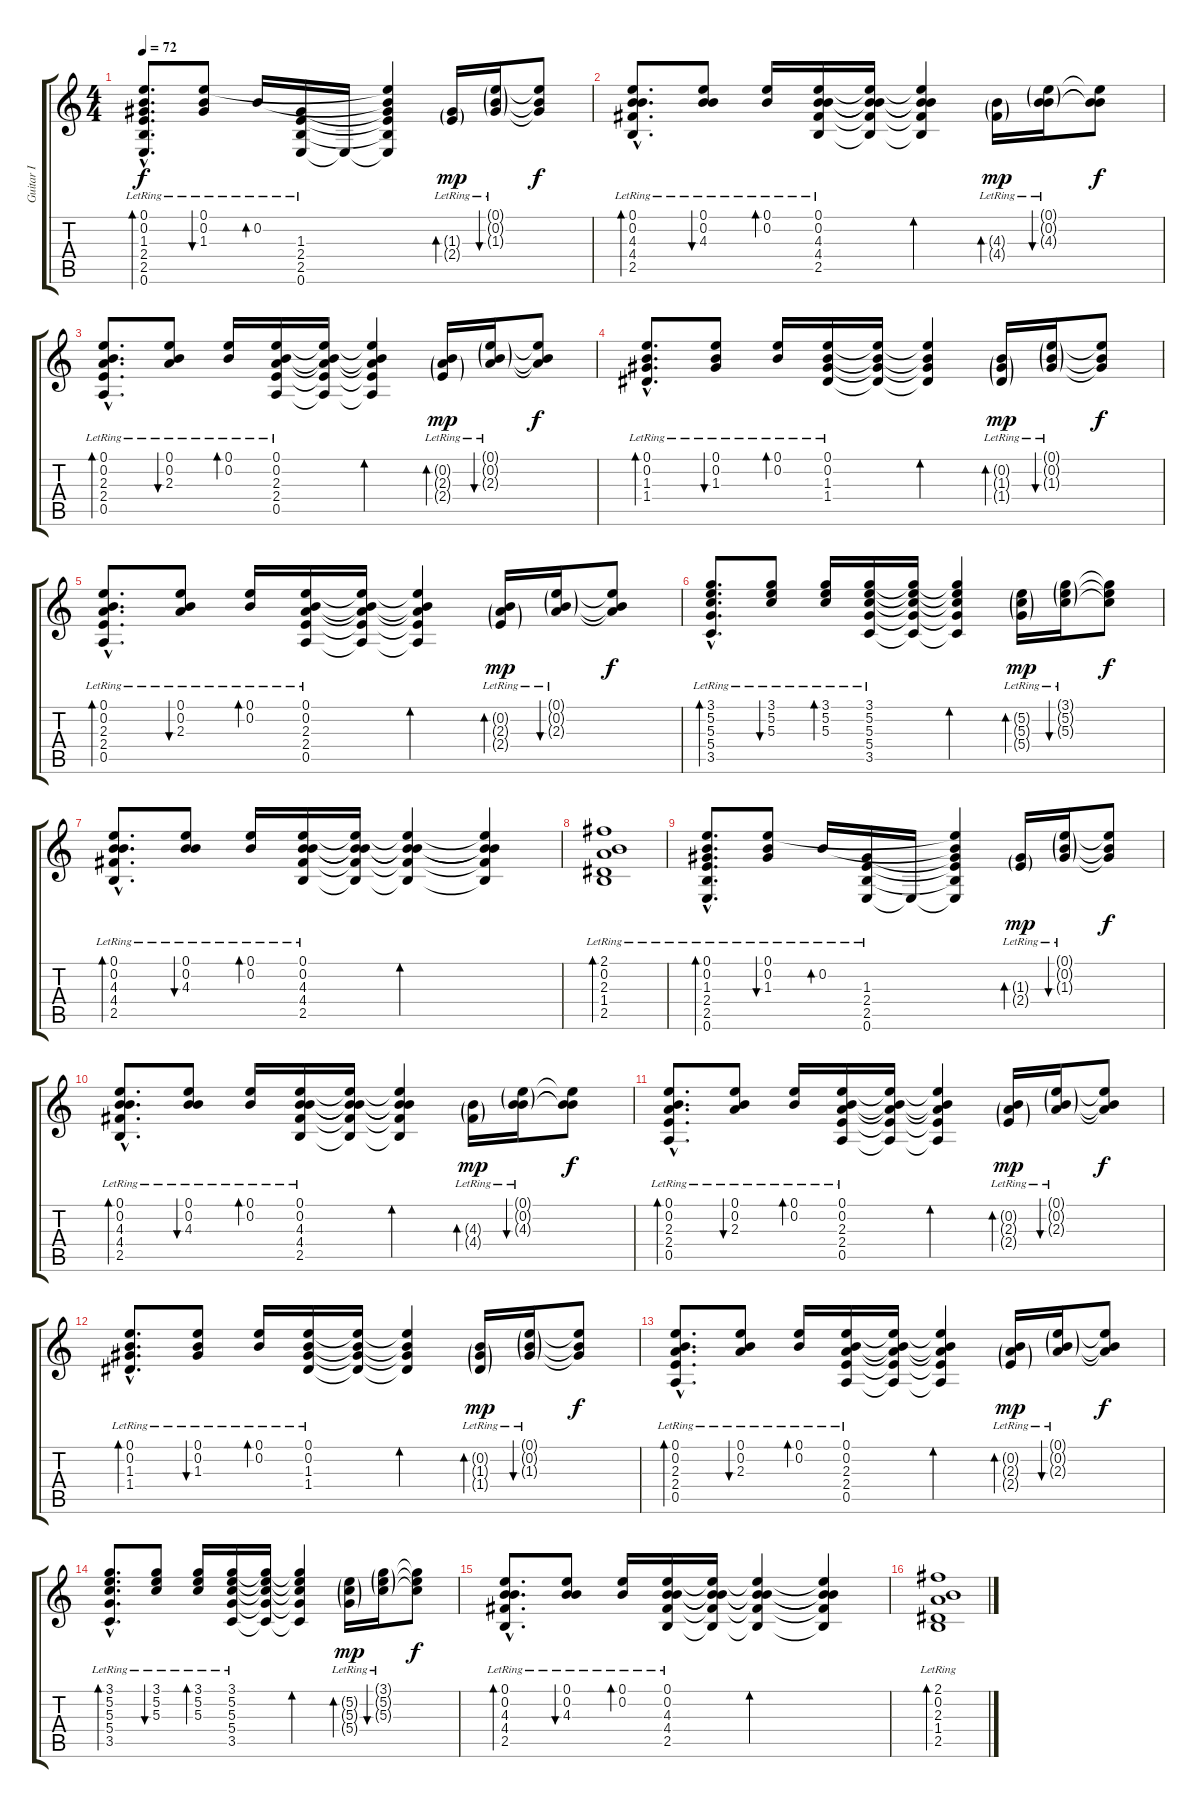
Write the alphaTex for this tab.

\track ("Guitar I" "Guitar I") {instrument acousticguitarsteel}
\staff {score tabs}
\tuning (E4 B3 G3 D3 A2 E2) {hide}
\ts (4 4)
\tempo 72
\clef g2
\ks c
(0.1{hac lr} 0.2{hac lr} 1.3{hac lr} 2.4{hac lr} 2.5{hac lr} 0.6{hac lr}).8{d bd 240 dy f} (0.1{lr} 0.2{lr} 1.3{lr}).8{bu 480} 0.2{lr}.16{bd 60} (1.3{lr} 2.4{lr} 2.5{lr} 0.6{lr}).16 0.6{t}.16 (0.1{t} 0.2{t} 1.3{t} 2.4{t} 2.5{t} 0.6{t}).4 (1.3{g lr} 2.4{g lr}).16{bd 60 dy mp} (0.1{g lr} 0.2{g lr} 1.3{g lr}).16{bu 60} (0.1{t} 0.2{t} 1.3{t}).8{dy f} |
(0.1{hac lr} 0.2{hac} 4.3{hac} 4.4{hac} 2.5{hac}).8{d bd 120} (0.1{lr} 0.2{lr} 4.3{lr}).8{bu 60} (0.1{lr} 0.2{lr}).16{bd 60} (0.1{lr} 0.2{lr} 4.3{lr} 4.4{lr} 2.5{lr}).16 (0.1{t} 0.2{t} 4.3{t} 4.4{t} 2.5{t}).16 (0.1{t} 0.2{t} 4.3{t} 4.4{t} 2.5{t}).4{bd 60} (4.3{g lr} 4.4{g lr}).16{bd 60 dy mp} (0.1{g lr} 0.2{g lr} 4.3{g lr}).16{bu 60} (0.1{t} 0.2{t} 4.3{t}).8{dy f} |
(0.1{hac lr} 0.2{hac lr} 2.3{hac lr} 2.4{hac lr} 0.5{hac lr}).8{d bd 120} (0.1{lr} 0.2{lr} 2.3{lr}).8{bu 60} (0.1{lr} 0.2{lr}).16{bd 60} (0.1{lr} 0.2{lr} 2.3{lr} 2.4{lr} 0.5{lr}).16 (0.1{t} 0.2{t} 2.3{t} 2.4{t} 0.5{t}).16 (0.1{t} 0.2{t} 2.3{t} 2.4{t} 0.5{t}).4{bd 60} (0.2{g lr} 2.3{g lr} 2.4{g lr}).16{bd 60 dy mp} (0.1{g lr} 0.2{g lr} 2.3{g lr}).16{bu 60} (0.1{t} 0.2{t} 2.3{t}).8{dy f} |
(0.1{hac lr} 0.2{hac lr} 1.3{hac lr} 1.4{hac lr}).8{d bd 120} (0.1{lr} 0.2{lr} 1.3{lr}).8{bu 60} (0.1{lr} 0.2{lr}).16{bd 60} (0.1{lr} 0.2{lr} 1.3{lr} 1.4{lr}).16 (0.1{t} 0.2{t} 1.3{t} 1.4{t}).16 (0.1{t} 0.2{t} 1.3{t} 1.4{t}).4{bd 60} (0.2{g lr} 1.3{g lr} 1.4{g lr}).16{bd 60 dy mp} (0.1{g lr} 0.2{g lr} 1.3{g lr}).16{bu 60} (0.1{t} 0.2{t} 1.3{t}).8{dy f} |
(0.1{hac lr} 0.2{hac lr} 2.3{hac lr} 2.4{hac lr} 0.5{hac lr}).8{d bd 120} (0.1{lr} 0.2{lr} 2.3{lr}).8{bu 60} (0.1{lr} 0.2{lr}).16{bd 60} (0.1{lr} 0.2{lr} 2.3{lr} 2.4{lr} 0.5{lr}).16 (0.1{t} 0.2{t} 2.3{t} 2.4{t} 0.5{t}).16 (0.1{t} 0.2{t} 2.3{t} 2.4{t} 0.5{t}).4{bd 60} (0.2{g lr} 2.3{g lr} 2.4{g lr}).16{bd 60 dy mp} (0.1{g lr} 0.2{g lr} 2.3{g lr}).16{bu 60} (0.1{t} 0.2{t} 2.3{t}).8{dy f} |
(3.1{hac lr} 5.2{hac lr} 5.3{hac lr} 5.4{hac lr} 3.5{hac lr}).8{d bd 120} (3.1{lr} 5.2{lr} 5.3{lr}).8{bu 60} (3.1{lr} 5.2{lr} 5.3{lr}).16{bd 60} (3.1 5.2{lr} 5.3{lr} 5.4{lr} 3.5{lr}).16 (3.1{t} 5.2{t} 5.3{t} 5.4{t} 3.5{t}).16 (3.1{t} 5.2{t} 5.3{t} 5.4{t} 3.5{t}).4{bd 60} (5.2{g lr} 5.3{g lr} 5.4{g lr}).16{bd 60 dy mp} (3.1{g lr} 5.2{g lr} 5.3{g lr}).16{bu 60} (3.1{t} 5.2{t} 5.3{t}).8{dy f} |
(0.1{hac lr} 0.2{hac} 4.3{hac} 4.4{hac} 2.5{hac}).8{d bd 120} (0.1{lr} 0.2{lr} 4.3{lr}).8{bu 60} (0.1{lr} 0.2{lr}).16{bd 60} (0.1{lr} 0.2{lr} 4.3{lr} 4.4{lr} 2.5{lr}).16 (0.1{t} 0.2{t} 4.3{t} 4.4{t} 2.5{t}).16 (0.1{t} 0.2{t} 4.3{t} 4.4{t} 2.5{t}).4{bd 60} (0.1{t} 0.2{t} 4.3{t} 4.4{t} 2.5{t}).4 |
(2.1{lr} 0.2{lr} 2.3{lr} 1.4{lr} 2.5{lr}).1{bd 120} |
(0.1{hac lr} 0.2{hac lr} 1.3{hac lr} 2.4{hac lr} 2.5{hac lr} 0.6{hac lr}).8{d bd 240} (0.1{lr} 0.2{lr} 1.3{lr}).8{bu 480} 0.2{lr}.16{bd 60} (1.3{lr} 2.4{lr} 2.5{lr} 0.6{lr}).16 0.6{t}.16 (0.1{t} 0.2{t} 1.3{t} 2.4{t} 2.5{t} 0.6{t}).4 (1.3{g lr} 2.4{g lr}).16{bd 60 dy mp} (0.1{g lr} 0.2{g lr} 1.3{g lr}).16{bu 60} (0.1{t} 0.2{t} 1.3{t}).8{dy f} |
(0.1{hac lr} 0.2{hac} 4.3{hac} 4.4{hac} 2.5{hac}).8{d bd 120} (0.1{lr} 0.2{lr} 4.3{lr}).8{bu 60} (0.1{lr} 0.2{lr}).16{bd 60} (0.1{lr} 0.2{lr} 4.3{lr} 4.4{lr} 2.5{lr}).16 (0.1{t} 0.2{t} 4.3{t} 4.4{t} 2.5{t}).16 (0.1{t} 0.2{t} 4.3{t} 4.4{t} 2.5{t}).4{bd 60} (4.3{g lr} 4.4{g lr}).16{bd 60 dy mp} (0.1{g lr} 0.2{g lr} 4.3{g lr}).16{bu 60} (0.1{t} 0.2{t} 4.3{t}).8{dy f} |
(0.1{hac lr} 0.2{hac lr} 2.3{hac lr} 2.4{hac lr} 0.5{hac lr}).8{d bd 120} (0.1{lr} 0.2{lr} 2.3{lr}).8{bu 60} (0.1{lr} 0.2{lr}).16{bd 60} (0.1{lr} 0.2{lr} 2.3{lr} 2.4{lr} 0.5{lr}).16 (0.1{t} 0.2{t} 2.3{t} 2.4{t} 0.5{t}).16 (0.1{t} 0.2{t} 2.3{t} 2.4{t} 0.5{t}).4{bd 60} (0.2{g lr} 2.3{g lr} 2.4{g lr}).16{bd 60 dy mp} (0.1{g lr} 0.2{g lr} 2.3{g lr}).16{bu 60} (0.1{t} 0.2{t} 2.3{t}).8{dy f} |
(0.1{hac lr} 0.2{hac lr} 1.3{hac lr} 1.4{hac lr}).8{d bd 120} (0.1{lr} 0.2{lr} 1.3{lr}).8{bu 60} (0.1{lr} 0.2{lr}).16{bd 60} (0.1{lr} 0.2{lr} 1.3{lr} 1.4{lr}).16 (0.1{t} 0.2{t} 1.3{t} 1.4{t}).16 (0.1{t} 0.2{t} 1.3{t} 1.4{t}).4{bd 60} (0.2{g lr} 1.3{g lr} 1.4{g lr}).16{bd 60 dy mp} (0.1{g lr} 0.2{g lr} 1.3{g lr}).16{bu 60} (0.1{t} 0.2{t} 1.3{t}).8{dy f} |
(0.1{hac lr} 0.2{hac lr} 2.3{hac lr} 2.4{hac lr} 0.5{hac lr}).8{d bd 120} (0.1{lr} 0.2{lr} 2.3{lr}).8{bu 60} (0.1{lr} 0.2{lr}).16{bd 60} (0.1{lr} 0.2{lr} 2.3{lr} 2.4{lr} 0.5{lr}).16 (0.1{t} 0.2{t} 2.3{t} 2.4{t} 0.5{t}).16 (0.1{t} 0.2{t} 2.3{t} 2.4{t} 0.5{t}).4{bd 60} (0.2{g lr} 2.3{g lr} 2.4{g lr}).16{bd 60 dy mp} (0.1{g lr} 0.2{g lr} 2.3{g lr}).16{bu 60} (0.1{t} 0.2{t} 2.3{t}).8{dy f} |
(3.1{hac lr} 5.2{hac lr} 5.3{hac lr} 5.4{hac lr} 3.5{hac lr}).8{d bd 120} (3.1{lr} 5.2{lr} 5.3{lr}).8{bu 60} (3.1{lr} 5.2{lr} 5.3{lr}).16{bd 60} (3.1 5.2{lr} 5.3{lr} 5.4{lr} 3.5{lr}).16 (3.1{t} 5.2{t} 5.3{t} 5.4{t} 3.5{t}).16 (3.1{t} 5.2{t} 5.3{t} 5.4{t} 3.5{t}).4{bd 60} (5.2{g lr} 5.3{g lr} 5.4{g lr}).16{bd 60 dy mp} (3.1{g lr} 5.2{g lr} 5.3{g lr}).16{bu 60} (3.1{t} 5.2{t} 5.3{t}).8{dy f} |
(0.1{hac lr} 0.2{hac} 4.3{hac} 4.4{hac} 2.5{hac}).8{d bd 120} (0.1{lr} 0.2{lr} 4.3{lr}).8{bu 60} (0.1{lr} 0.2{lr}).16{bd 60} (0.1{lr} 0.2{lr} 4.3{lr} 4.4{lr} 2.5{lr}).16 (0.1{t} 0.2{t} 4.3{t} 4.4{t} 2.5{t}).16 (0.1{t} 0.2{t} 4.3{t} 4.4{t} 2.5{t}).4{bd 60} (0.1{t} 0.2{t} 4.3{t} 4.4{t} 2.5{t}).4 |
(2.1{lr} 0.2{lr} 2.3{lr} 1.4{lr} 2.5{lr}).1{bd 120}
